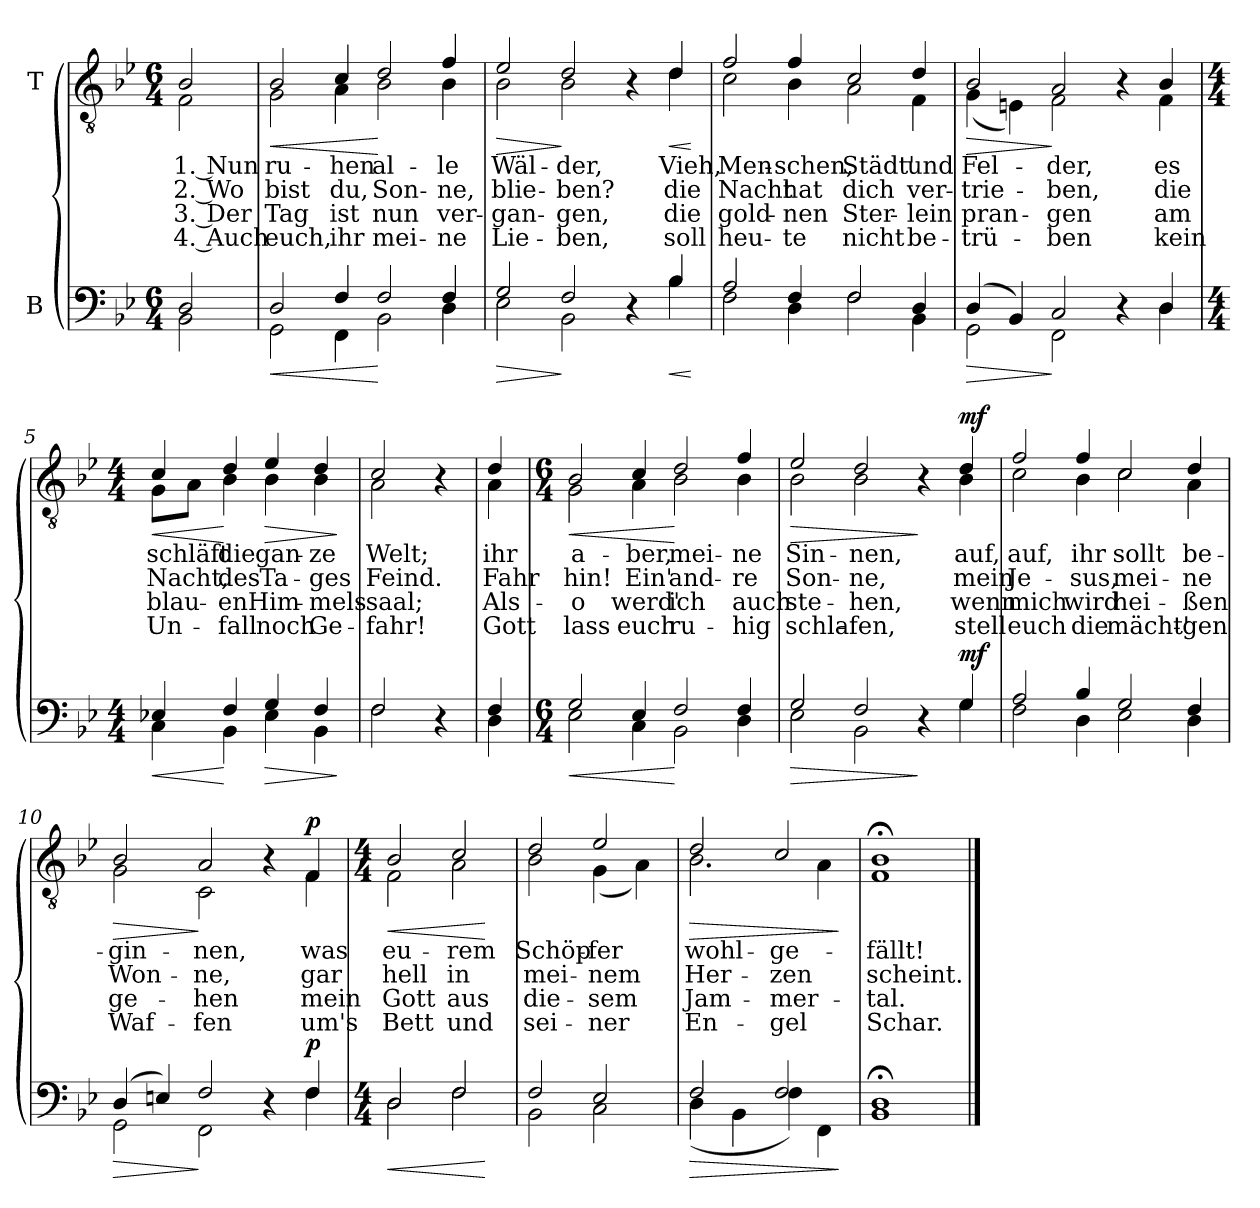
**kern	**dynam	**kern	**text	**text	**text	**text	**dynam
*part2	*part2	*part1	*part1	*part1	*part1	*part1	*part1
*staff2	*staff2	*staff1	*staff1	*staff1	*staff1	*staff1	*staff1
*I"B	*	*I"T	*	*	*	*	*
*clefF4	*	*clefGv2	*	*	*	*	*
*k[b-e-]	*	*k[b-e-]	*	*	*	*	*
*M6/4	*	*M6/4	*	*	*	*	*
=	=	=	=	=	=	=	=
*^	*	*	*	*	*	*	*
!	!	!	!LO:TX:a:B:t=Ruhig	!	!	!	!	!
!	!	!	!	!LO:LY:b	!LO:LY:b	!LO:LY:b	!LO:LY:b	!
*	*	*	*^	*	*	*	*	*
2D/	2BB-\	.	2B-/	2F\	1. Nun	2. Wo	3. Der	4. Auch	.
=1	=1	=1	=1	=1	=1	=1	=1	=1	=1
!	!	!LO:HP:b	!	!	!LO:LY:b	!LO:LY:b	!LO:LY:b	!LO:LY:b	!LO:HP:b
2D/	2GG\	<	2B-/	2G\	ru-	bist	Tag	euch,	<
!	!	!	!	!	!LO:LY:b	!LO:LY:b	!LO:LY:b	!LO:LY:b	!
4F/	4FF\	.	4c/	4A\	-hen	du,	ist	ihr	.
!	!	!	!	!	!LO:LY:b	!LO:LY:b	!LO:LY:b	!LO:LY:b	!
2F/	2BB-\	[	2d/	2B-\	al-	Son-	nun	mei-	[
!	!	!	!	!	!LO:LY:b	!LO:LY:b	!LO:LY:b	!LO:LY:b	!
4F/	4D\	.	4f/	4B-\	-le	-ne,	ver-	-ne	.
=2	=2	=2	=2	=2	=2	=2	=2	=2	=2
!	!	!LO:HP:b	!	!	!LO:LY:b	!LO:LY:b	!LO:LY:b	!LO:LY:b	!LO:HP:b
2G/	2E-\	>	2e-/	2B-\	Wäl-	blie-	-gan-	Lie-	>
!	!	!	!	!	!LO:LY:b	!LO:LY:b	!LO:LY:b	!LO:LY:b	!
2F/	2BB-\	]	2d/	2B-\	-der,	-ben?	-gen,	-ben,	]
4r	4ryy	.	4r	4ryy	.	.	.	.	.
!	!	!LO:HP:b	!	!	!LO:LY:b	!LO:LY:b	!LO:LY:b	!LO:LY:b	!LO:HP:b
4B-/	4B-\	<	4d/	4d\	Vieh,	die	die	soll	<
*v	*v	*	*	*	*	*	*	*	*
*	*	*v	*v	*	*	*	*	*
.	[	.	.	.	.	.	[
=3	=3	=3	=3	=3	=3	=3	=3
*^	*	*	*	*	*	*	*
!	!	!	!	!LO:LY:b	!LO:LY:b	!LO:LY:b	!LO:LY:b	!
*	*	*	*^	*	*	*	*	*
2A/	2F\	.	2f/	2c\	Men-	Nacht	gold-	heu-	.
!	!	!	!	!	!LO:LY:b	!LO:LY:b	!LO:LY:b	!LO:LY:b	!
4F/	4D\	.	4f/	4B-\	-schen,	hat	-nen	-te	.
!	!	!	!	!	!LO:LY:b	!LO:LY:b	!LO:LY:b	!LO:LY:b	!
2F/	2F\	.	2c/	2A\	Städt'	dich	Ster-	nicht	.
!	!	!	!	!	!LO:LY:b	!LO:LY:b	!LO:LY:b	!LO:LY:b	!
4D/	4BB-\	.	4d/	4F\	und	ver-	-lein	be-	.
=4	=4	=4	=4	=4	=4	=4	=4	=4	=4
!	!	!LO:HP:b	!	!	!LO:LY:b	!LO:LY:b	!LO:LY:b	!LO:LY:b	!LO:HP:b
(4D/	2GG\	>	2B-/	(4G\	Fel-	-trie-	pran-	-trü-	>
4BB-/)	.	.	.	4En\)	.	.	.	.	.
!	!	!	!	!	!LO:LY:b	!LO:LY:b	!LO:LY:b	!LO:LY:b	!
2C/	2FF\	]	2A/	2F\	-der,	-ben,	-gen	-ben	]
4r	4ryy	.	4r	4ryy	.	.	.	.	.
!	!	!	!	!	!LO:LY:b	!LO:LY:b	!LO:LY:b	!LO:LY:b	!
4D/	4D\	.	4B-/	4F\	es	die	am	kein	.
=5	=5	=5	=5	=5	=5	=5	=5	=5	=5
*M4/4	*	*	*M4/4	*	*	*	*	*	*
!	!	!LO:HP:b	!	!	!LO:LY:b	!LO:LY:b	!LO:LY:b	!LO:LY:b	!LO:HP:b
4E-X/	4C\	<	4c/	8G\L	schläft	Nacht,	blau-	Un-	<
.	.	.	.	8A\J	.	.	.	.	.
!	!	!	!	!	!LO:LY:b	!LO:LY:b	!LO:LY:b	!LO:LY:b	!
4F/	4BB-\	[	4d/	4B-\	die	des	-en	-fall	[
!	!	!LO:HP:b	!	!	!LO:LY:b	!LO:LY:b	!LO:LY:b	!LO:LY:b	!LO:HP:b
4G/	4E-\	>	4e-/	4B-\	gan-	Ta-	Him-	noch	>
!	!	!	!	!	!LO:LY:b	!LO:LY:b	!LO:LY:b	!LO:LY:b	!
4F/	4BB-\	.	4d/	4B-\	-ze	-ges	-mels-	Ge-	.
*v	*v	*	*	*	*	*	*	*	*
*	*	*v	*v	*	*	*	*	*
.	]	.	.	.	.	.	]
=6	=6	=6	=6	=6	=6	=6	=6
*^	*	*	*	*	*	*	*
!	!	!	!	!LO:LY:b	!LO:LY:b	!LO:LY:b	!LO:LY:b	!
*	*	*	*^	*	*	*	*	*
2F/	2F\	.	2c/	2A\	Welt;	Feind.	-saal;	-fahr!	.
4r	4ryy	.	4r	4ryy	.	.	.	.	.
!!LO:LB:g=z	!!
=6X1	=6X1	=6X1	=6X1	=6X1	=6X1	=6X1	=6X1	=6X1	=6X1
!	!	!	!	!	!LO:LY:b	!LO:LY:b	!LO:LY:b	!LO:LY:b	!
4F/	4D\	.	4d/	4A\	ihr	Fahr	Als-	Gott	.
=7	=7	=7	=7	=7	=7	=7	=7	=7	=7
*M6/4	*	*	*M6/4	*	*	*	*	*	*
!	!	!LO:HP:b	!	!	!LO:LY:b	!LO:LY:b	!LO:LY:b	!LO:LY:b	!LO:HP:b
2G/	2E-\	<	2B-/	2G\	a-	hin!	-o	lass	<
!	!	!	!	!	!LO:LY:b	!LO:LY:b	!LO:LY:b	!LO:LY:b	!
4E-/	4C\	.	4c/	4A\	-ber,	Ein'	werd'	euch	.
!	!	!	!	!	!LO:LY:b	!LO:LY:b	!LO:LY:b	!LO:LY:b	!
2F/	2BB-\	[	2d/	2B-\	mei-	and-	ich	ru-	[
!	!	!	!	!	!LO:LY:b	!LO:LY:b	!LO:LY:b	!LO:LY:b	!
4F/	4D\	.	4f/	4B-\	-ne	-re	auch	-hig	.
=8	=8	=8	=8	=8	=8	=8	=8	=8	=8
!	!	!LO:HP:b	!	!	!LO:LY:b	!LO:LY:b	!LO:LY:b	!LO:LY:b	!LO:HP:b
2G/	2E-\	>	2e-/	2B-\	Sin-	Son-	ste-	schla-	>
!	!	!	!	!	!LO:LY:b	!LO:LY:b	!LO:LY:b	!LO:LY:b	!
2F/	2BB-\	.	2d/	2B-\	-nen,	-ne,	-hen,	-fen,	.
4r	4ryy	]	4r	4ryy	.	.	.	.	]
!	!	!LO:DY:a	!	!	!LO:LY:b	!LO:LY:b	!LO:LY:b	!LO:LY:b	!LO:DY:a
4G/	4G\	mf	4d/	4B-\	auf,	mein	wenn	stell	mf
=9	=9	=9	=9	=9	=9	=9	=9	=9	=9
!	!	!	!	!	!LO:LY:b	!LO:LY:b	!LO:LY:b	!LO:LY:b	!
2A/	2F\	.	2f/	2c\	auf,	Je-	mich	euch	.
!	!	!	!	!	!LO:LY:b	!LO:LY:b	!LO:LY:b	!LO:LY:b	!
4B-/	4D\	.	4f/	4B-\	ihr	-sus,	wird	die	.
!	!	!	!	!	!LO:LY:b	!LO:LY:b	!LO:LY:b	!LO:LY:b	!
2G/	2E-\	.	2c/	2c\	sollt	mei-	hei-	mächt'-	.
!	!	!	!	!	!LO:LY:b	!LO:LY:b	!LO:LY:b	!LO:LY:b	!
4F/	4D\	.	4d/	4A\	be-	-ne	-ßen	-gen	.
=10	=10	=10	=10	=10	=10	=10	=10	=10	=10
!	!	!LO:HP:b	!	!	!LO:LY:b	!LO:LY:b	!LO:LY:b	!LO:LY:b	!LO:HP:b
(4D/	2GG\	>	2B-/	2G\	-gin-	Won-	ge-	Waf-	>
4En/)	.	.	.	.	.	.	.	.	.
!	!	!	!	!	!LO:LY:b	!LO:LY:b	!LO:LY:b	!LO:LY:b	!
2F/	2FF\	]	2A/	2C\	-nen,	-ne,	-hen	-fen	]
4r	4ryy	.	4r	4ryy	.	.	.	.	.
!	!	!LO:DY:a	!	!	!LO:LY:b	!LO:LY:b	!LO:LY:b	!LO:LY:b	!LO:DY:a
4F/	4F\	p	4F/	4F\	was	gar	mein	um's	p
=11	=11	=11	=11	=11	=11	=11	=11	=11	=11
*M4/4	*	*	*M4/4	*	*	*	*	*	*
!	!	!LO:HP:b	!	!	!LO:LY:b	!LO:LY:b	!LO:LY:b	!LO:LY:b	!LO:HP:b
2D/	2D\	<	2B-/	2F\	eu-	hell	Gott	Bett	<
!	!	!	!	!	!LO:LY:b	!LO:LY:b	!LO:LY:b	!LO:LY:b	!
2F/	2F\	.	2c/	2A\	-rem	in	aus	und	.
*v	*v	*	*	*	*	*	*	*	*
*	*	*v	*v	*	*	*	*	*
.	[	.	.	.	.	.	[
=12	=12	=12	=12	=12	=12	=12	=12
*^	*	*	*	*	*	*	*
!	!	!	!	!LO:LY:b	!LO:LY:b	!LO:LY:b	!LO:LY:b	!
*	*	*	*^	*	*	*	*	*
2F/	2BB-\	.	2d/	2B-\	Schöp-	mei-	die-	sei-	.
!	!	!	!	!	!LO:LY:b	!LO:LY:b	!LO:LY:b	!LO:LY:b	!
2E-/	2C\	.	2e-/	(4G\	-fer	-nem	-sem	-ner	.
.	.	.	.	4A\)	.	.	.	.	.
=13	=13	=13	=13	=13	=13	=13	=13	=13	=13
!	!	!LO:HP:b	!	!	!LO:LY:b	!LO:LY:b	!LO:LY:b	!LO:LY:b	!LO:HP:b
2F/	(4D\	>	2d/	2.B-\	wohl-	Her-	Jam-	En-	>
.	4BB-\	.	.	.	.	.	.	.	.
!	!	!	!	!	!LO:LY:b	!LO:LY:b	!LO:LY:b	!LO:LY:b	!
2F/	4F\)	.	2c/	.	-ge-	-zen	-mer-	-gel	.
.	4FF\	.	.	4A\	.	.	.	.	.
*v	*v	*	*	*	*	*	*	*	*
*	*	*v	*v	*	*	*	*	*
.	]	.	.	.	.	.	]
=14	=14	=14	=14	=14	=14	=14	=14
*^	*	*	*	*	*	*	*
!	!	!	!	!LO:LY:b	!LO:LY:b	!LO:LY:b	!LO:LY:b	!
*	*	*	*^	*	*	*	*	*
1D;<	1BB-	.	1B-;<	1F	-fällt!	scheint.	-tal.	Schar.	.
*v	*v	*	*	*	*	*	*	*	*
*	*	*v	*v	*	*	*	*	*
==	==	==	==	==	==	==	==
*-	*-	*-	*-	*-	*-	*-	*-
